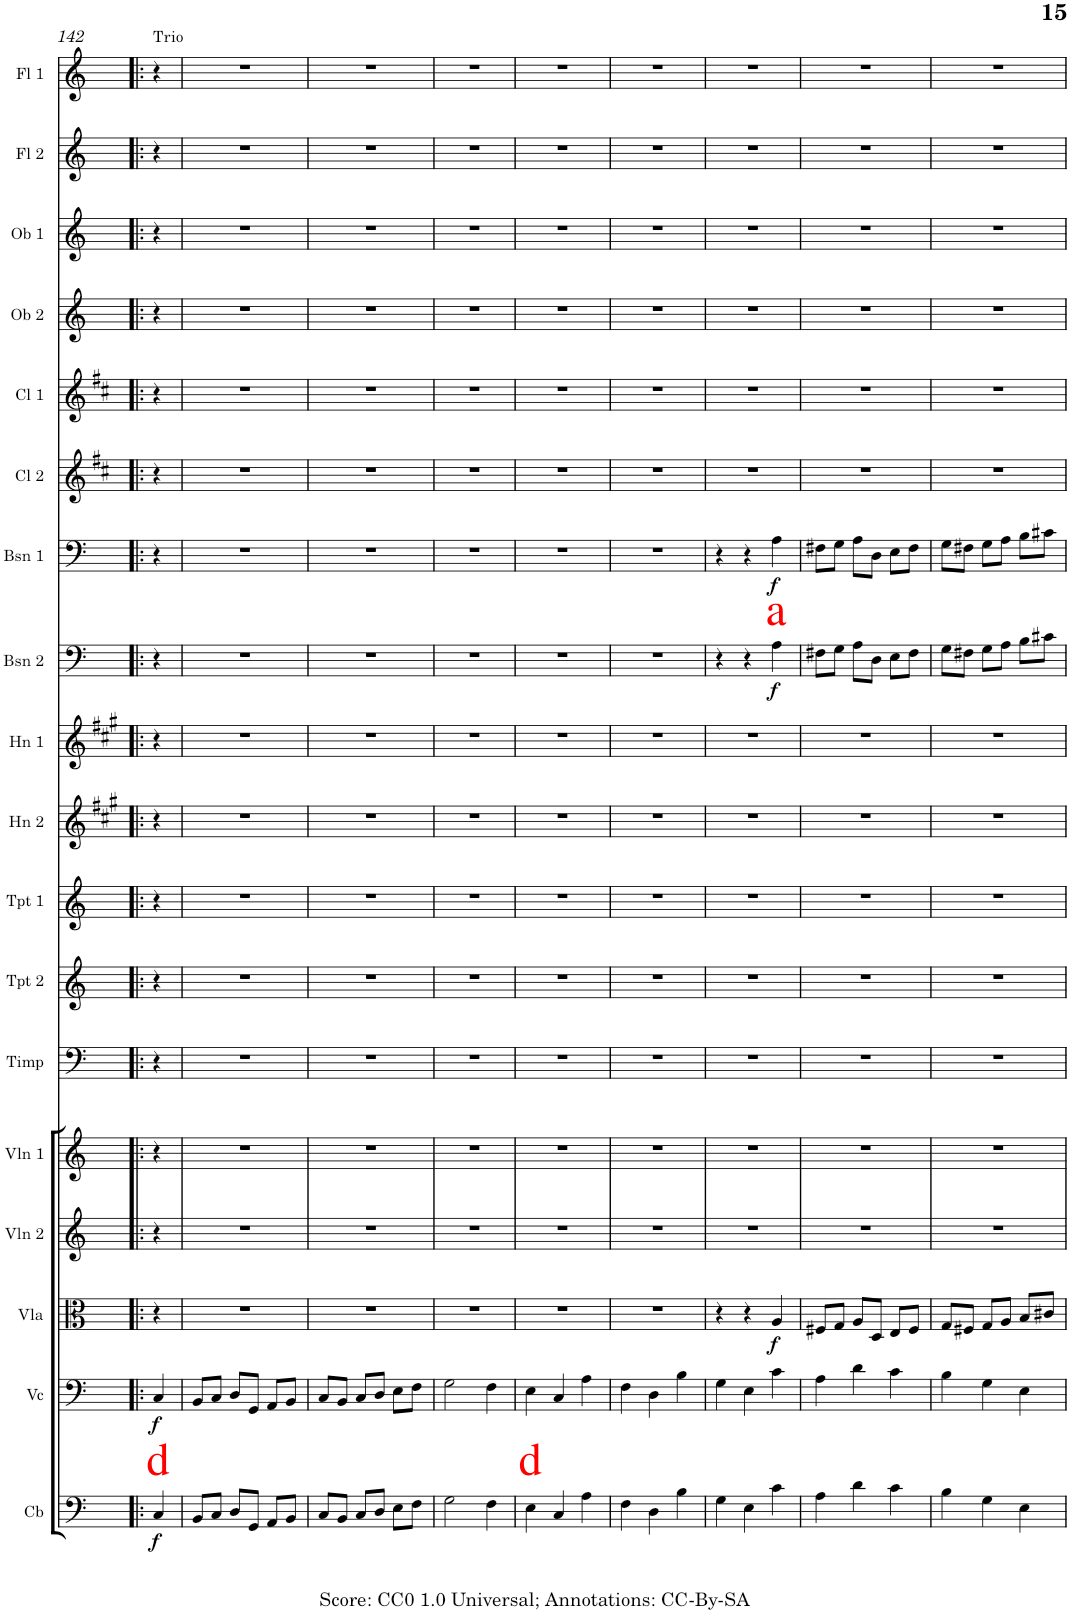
**kern	**dynam	**kern	**text	**dynam	**kern	**dynam	**kern	**kern	**kern	**kern	**kern	**kern	**kern	**kern	**dynam	**kern	**text	**dynam	**kern	**kern	**kern	**kern	**kern	**kern
*part18	*part18	*part17	*part17	*part17	*part16	*part16	*part15	*part14	*part13	*part12	*part11	*part10	*part9	*part8	*part8	*part7	*part7	*part7	*part6	*part5	*part4	*part3	*part2	*part1
*staff18	*staff18	*staff17	*staff17	*staff17	*staff16	*staff16	*staff15	*staff14	*staff13	*staff12	*staff11	*staff10	*staff9	*staff8	*staff8	*staff7	*staff7	*staff7	*staff6	*staff5	*staff4	*staff3	*staff2	*staff1
*I"Contrabass	*	*I"Violoncello	*	*	*I"Viola	*	*I"Violin 2	*I"Violin 1	*I"Timpani	*I"C Trumpet 2	*I"C Trumpet 1	*I"Eb Horn 2	*I"Eb Horn 1	*I"Bassoon 2	*	*I"Bassoon 1	*	*	*I"Bb Clarinet 2	*I"Bb Clarinet 1	*I"Oboe 2	*I"Oboe 1	*I"Flute 2	*I"Flute 1
*I'Cb	*	*I'Vc	*	*	*I'Vla	*	*I'Vln 2	*I'Vln 1	*I'Timp	*I'Tpt 2	*I'Tpt 1	*I'Hn 2	*I'Hn 1	*I'Bsn 2	*	*I'Bsn 1	*	*	*I'Cl 2	*I'Cl 1	*I'Ob 2	*I'Ob 1	*I'Fl 2	*I'Fl 1
!!LO:PB:g=z
*clefF4	*	*clefF4	*	*	*clefC3	*	*clefG2	*clefG2	*clefF4	*clefG2	*clefG2	*clefG2	*clefG2	*clefF4	*	*clefF4	*	*	*clefG2	*clefG2	*clefG2	*clefG2	*clefG2	*clefG2
*Trd7c12	*	*	*	*	*	*	*	*	*	*	*	*Trd5c9	*Trd5c9	*	*	*	*	*	*Trd1c2	*Trd1c2	*	*	*	*
*k[]	*	*k[]	*	*	*k[]	*	*k[]	*k[]	*k[]	*k[]	*k[]	*k[f#c#g#]	*k[f#c#g#]	*k[]	*	*k[]	*	*	*k[f#c#]	*k[f#c#]	*k[]	*k[]	*k[]	*k[]
*M3/4	*	*M3/4	*	*	*M3/4	*	*M3/4	*M3/4	*M3/4	*M3/4	*M3/4	*M3/4	*M3/4	*M3/4	*	*M3/4	*	*	*M3/4	*M3/4	*M3/4	*M3/4	*M3/4	*M3/4
=142!|:	=142!|:	=142!|:	=142!|:	=142!|:	=142!|:	=142!|:	=142!|:	=142!|:	=142!|:	=142!|:	=142!|:	=142!|:	=142!|:	=142!|:	=142!|:	=142!|:	=142!|:	=142!|:	=142!|:	=142!|:	=142!|:	=142!|:	=142!|:	=142!|:
!	!	!	!	!	!	!	!	!	!	!	!	!	!	!	!	!	!	!	!	!	!	!	!	!LO:TX:a:t=Trio
!	!LO:DY:b	!	!LO:LY:b:color=#FF0000	!LO:DY:b	!	!	!	!	!	!	!	!	!	!	!	!	!	!	!	!	!	!	!	!
4C/	f	4C/	d	f	4r	.	4r	4r	4r	4r	4r	4r	4r	4r	.	4r	.	.	4r	4r	4r	4r	4r	4r
=143	=143	=143	=143	=143	=143	=143	=143	=143	=143	=143	=143	=143	=143	=143	=143	=143	=143	=143	=143	=143	=143	=143	=143	=143
8BB/L	.	8BB/L	.	.	2.r	.	2.r	2.r	2.r	2.r	2.r	2.r	2.r	2.r	.	2.r	.	.	2.r	2.r	2.r	2.r	2.r	2.r
8C/J	.	8C/J	.	.	.	.	.	.	.	.	.	.	.	.	.	.	.	.	.	.	.	.	.	.
8D/L	.	8D/L	.	.	.	.	.	.	.	.	.	.	.	.	.	.	.	.	.	.	.	.	.	.
8GG/J	.	8GG/J	.	.	.	.	.	.	.	.	.	.	.	.	.	.	.	.	.	.	.	.	.	.
8AA/L	.	8AA/L	.	.	.	.	.	.	.	.	.	.	.	.	.	.	.	.	.	.	.	.	.	.
8BB/J	.	8BB/J	.	.	.	.	.	.	.	.	.	.	.	.	.	.	.	.	.	.	.	.	.	.
=144	=144	=144	=144	=144	=144	=144	=144	=144	=144	=144	=144	=144	=144	=144	=144	=144	=144	=144	=144	=144	=144	=144	=144	=144
8C/L	.	8C/L	.	.	2.r	.	2.r	2.r	2.r	2.r	2.r	2.r	2.r	2.r	.	2.r	.	.	2.r	2.r	2.r	2.r	2.r	2.r
8BB/J	.	8BB/J	.	.	.	.	.	.	.	.	.	.	.	.	.	.	.	.	.	.	.	.	.	.
8C/L	.	8C/L	.	.	.	.	.	.	.	.	.	.	.	.	.	.	.	.	.	.	.	.	.	.
8D/J	.	8D/J	.	.	.	.	.	.	.	.	.	.	.	.	.	.	.	.	.	.	.	.	.	.
8E\L	.	8E\L	.	.	.	.	.	.	.	.	.	.	.	.	.	.	.	.	.	.	.	.	.	.
8F\J	.	8F\J	.	.	.	.	.	.	.	.	.	.	.	.	.	.	.	.	.	.	.	.	.	.
=145	=145	=145	=145	=145	=145	=145	=145	=145	=145	=145	=145	=145	=145	=145	=145	=145	=145	=145	=145	=145	=145	=145	=145	=145
2G\	.	2G\	.	.	2.r	.	2.r	2.r	2.r	2.r	2.r	2.r	2.r	2.r	.	2.r	.	.	2.r	2.r	2.r	2.r	2.r	2.r
4F\	.	4F\	.	.	.	.	.	.	.	.	.	.	.	.	.	.	.	.	.	.	.	.	.	.
=146	=146	=146	=146	=146	=146	=146	=146	=146	=146	=146	=146	=146	=146	=146	=146	=146	=146	=146	=146	=146	=146	=146	=146	=146
!	!	!	!LO:LY:b:color=#FF0000	!	!	!	!	!	!	!	!	!	!	!	!	!	!	!	!	!	!	!	!	!
4E\	.	4E\	d	.	2.r	.	2.r	2.r	2.r	2.r	2.r	2.r	2.r	2.r	.	2.r	.	.	2.r	2.r	2.r	2.r	2.r	2.r
4C/	.	4C/	.	.	.	.	.	.	.	.	.	.	.	.	.	.	.	.	.	.	.	.	.	.
4A\	.	4A\	.	.	.	.	.	.	.	.	.	.	.	.	.	.	.	.	.	.	.	.	.	.
=147	=147	=147	=147	=147	=147	=147	=147	=147	=147	=147	=147	=147	=147	=147	=147	=147	=147	=147	=147	=147	=147	=147	=147	=147
4F\	.	4F\	.	.	2.r	.	2.r	2.r	2.r	2.r	2.r	2.r	2.r	2.r	.	2.r	.	.	2.r	2.r	2.r	2.r	2.r	2.r
4D\	.	4D\	.	.	.	.	.	.	.	.	.	.	.	.	.	.	.	.	.	.	.	.	.	.
4B\	.	4B\	.	.	.	.	.	.	.	.	.	.	.	.	.	.	.	.	.	.	.	.	.	.
=148	=148	=148	=148	=148	=148	=148	=148	=148	=148	=148	=148	=148	=148	=148	=148	=148	=148	=148	=148	=148	=148	=148	=148	=148
4G\	.	4G\	.	.	4r	.	2.r	2.r	2.r	2.r	2.r	2.r	2.r	4r	.	4r	.	.	2.r	2.r	2.r	2.r	2.r	2.r
4E\	.	4E\	.	.	4r	.	.	.	.	.	.	.	.	4r	.	4r	.	.	.	.	.	.	.	.
!	!	!	!	!	!	!LO:DY:b	!	!	!	!	!	!	!	!	!LO:DY:b	!	!LO:LY:b:color=#FF0000	!LO:DY:b	!	!	!	!	!	!
4c\	.	4c\	.	.	4A/	f	.	.	.	.	.	.	.	4A\	f	4A\	a	f	.	.	.	.	.	.
=149	=149	=149	=149	=149	=149	=149	=149	=149	=149	=149	=149	=149	=149	=149	=149	=149	=149	=149	=149	=149	=149	=149	=149	=149
4A\	.	4A\	.	.	8F#X/L	.	2.r	2.r	2.r	2.r	2.r	2.r	2.r	8F#X\L	.	8F#X\L	.	.	2.r	2.r	2.r	2.r	2.r	2.r
.	.	.	.	.	8G/J	.	.	.	.	.	.	.	.	8G\J	.	8G\J	.	.	.	.	.	.	.	.
4d\	.	4d\	.	.	8A/L	.	.	.	.	.	.	.	.	8A\L	.	8A\L	.	.	.	.	.	.	.	.
.	.	.	.	.	8D/J	.	.	.	.	.	.	.	.	8D\J	.	8D\J	.	.	.	.	.	.	.	.
4c\	.	4c\	.	.	8E/L	.	.	.	.	.	.	.	.	8E\L	.	8E\L	.	.	.	.	.	.	.	.
.	.	.	.	.	8F#/J	.	.	.	.	.	.	.	.	8F#\J	.	8F#\J	.	.	.	.	.	.	.	.
=150	=150	=150	=150	=150	=150	=150	=150	=150	=150	=150	=150	=150	=150	=150	=150	=150	=150	=150	=150	=150	=150	=150	=150	=150
4B\	.	4B\	.	.	8G/L	.	2.r	2.r	2.r	2.r	2.r	2.r	2.r	8G\L	.	8G\L	.	.	2.r	2.r	2.r	2.r	2.r	2.r
.	.	.	.	.	8F#X/J	.	.	.	.	.	.	.	.	8F#X\J	.	8F#X\J	.	.	.	.	.	.	.	.
4G\	.	4G\	.	.	8G/L	.	.	.	.	.	.	.	.	8G\L	.	8G\L	.	.	.	.	.	.	.	.
.	.	.	.	.	8A/J	.	.	.	.	.	.	.	.	8A\J	.	8A\J	.	.	.	.	.	.	.	.
4E\	.	4E\	.	.	8B/L	.	.	.	.	.	.	.	.	8B\L	.	8B\L	.	.	.	.	.	.	.	.
.	.	.	.	.	8c#X/J	.	.	.	.	.	.	.	.	8c#X\J	.	8c#X\J	.	.	.	.	.	.	.	.
=	=	=	=	=	=	=	=	=	=	=	=	=	=	=	=	=	=	=	=	=	=	=	=	=
*-	*-	*-	*-	*-	*-	*-	*-	*-	*-	*-	*-	*-	*-	*-	*-	*-	*-	*-	*-	*-	*-	*-	*-	*-
